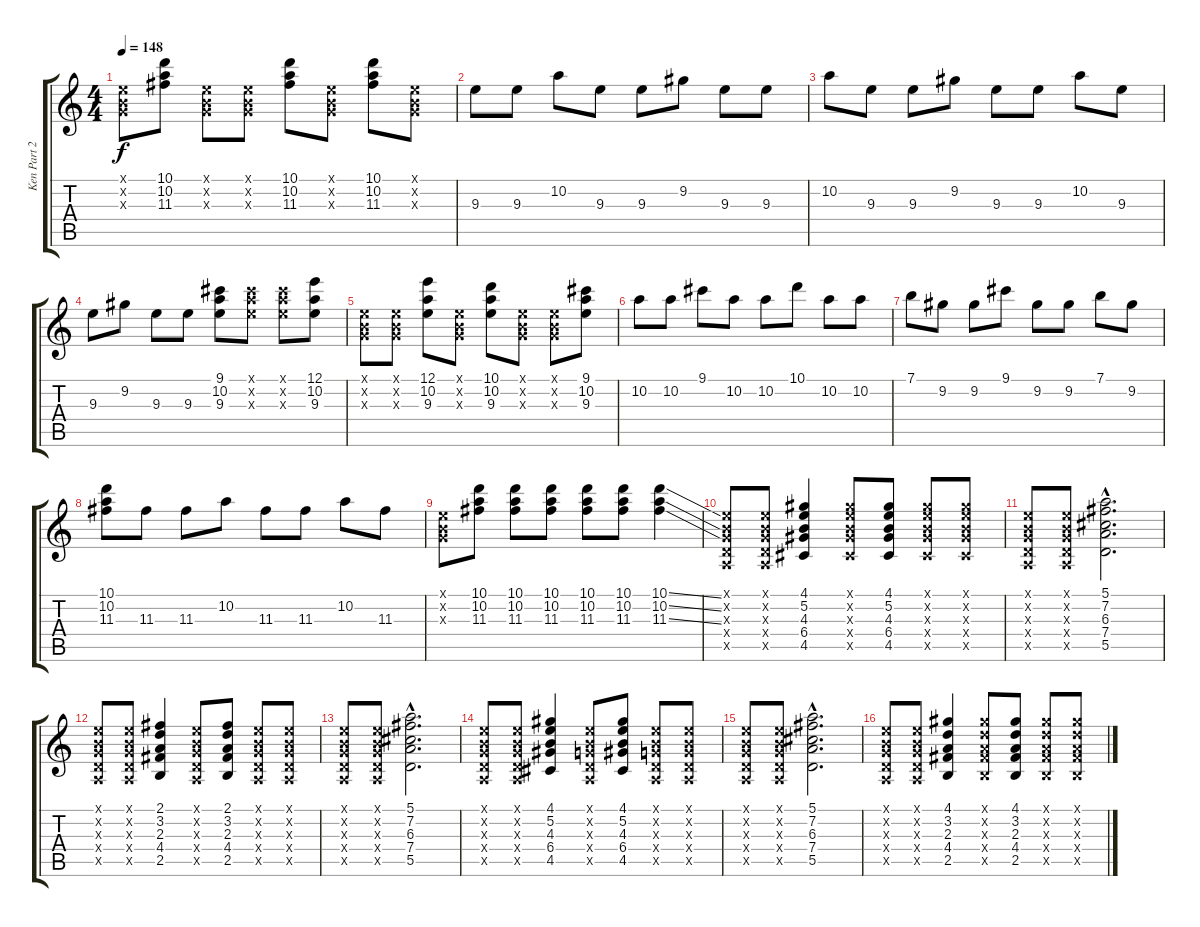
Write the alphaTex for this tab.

\track ("Ken Part 2" "Ken Part 2") {instrument electricguitarclean}
\staff {score tabs}
\tuning (E4 B3 G3 D3 A2 E2) {hide}
\ts (4 4)
\tempo 148
\clef g2
\ks c
(0.1{x} 0.2{x} 0.3{x}).8{dy f} (10.1 10.2 11.3).8 (0.1{x} 0.2{x} 0.3{x}).8 (0.1{x} 0.2{x} 0.3{x}).8 (10.1 10.2 11.3).8 (0.1{x} 0.2{x} 0.3{x}).8 (10.1 10.2 11.3).8 (0.1{x} 0.2{x} 0.3{x}).8 |
9.3.8 9.3.8 10.2.8 9.3.8 9.3.8 9.2.8 9.3.8 9.3.8 |
10.2.8 9.3.8 9.3.8 9.2.8 9.3.8 9.3.8 10.2.8 9.3.8 |
9.3.8 9.2.8 9.3.8 9.3.8 (9.1 10.2 9.3).8 (9.1{x} 10.2{x} 9.3{x}).8 (9.1{x} 10.2{x} 9.3{x}).8 (12.1 10.2 9.3).8 |
(0.1{x} 0.2{x} 0.3{x}).8 (0.1{x} 0.2{x} 0.3{x}).8 (12.1 10.2 9.3).8 (0.1{x} 0.2{x} 0.3{x}).8 (10.1 10.2 9.3).8 (0.1{x} 0.2{x} 0.3{x}).8 (0.1{x} 0.2{x} 0.3{x}).8 (9.1 10.2 9.3).8 |
10.2.8 10.2.8 9.1.8 10.2.8 10.2.8 10.1.8 10.2.8 10.2.8 |
7.1.8 9.2.8 9.2.8 9.1.8 9.2.8 9.2.8 7.1.8 9.2.8 |
(10.1 10.2 11.3).8 11.3.8 11.3.8 10.2.8 11.3.8 11.3.8 10.2.8 11.3.8 |
(0.1{x} 0.2{x} 0.3{x}).8 (10.1 10.2 11.3).8 (10.1 10.2 11.3).8 (10.1 10.2 11.3).8 (10.1 10.2 11.3).8 (10.1 10.2 11.3).8 (10.1{ss} 10.2{ss} 11.3{ss}).4 |
(0.1{x} 0.2{x} 0.3{x} 0.4{x} 0.5{x}).8 (0.1{x} 0.2{x} 0.3{x} 0.4{x} 0.5{x}).8 (4.1 5.2 4.3 6.4 4.5).4 (4.1{x} 5.2{x} 4.3{x} 6.4{x} 4.5{x}).8 (4.1 5.2 4.3 6.4 4.5).8 (4.1{x} 5.2{x} 4.3{x} 6.4{x} 4.5{x}).8 (4.1{x} 5.2{x} 4.3{x} 6.4{x} 4.5{x}).8 |
(0.1{x} 0.2{x} 0.3{x} 0.4{x} 0.5{x}).8 (0.1{x} 0.2{x} 0.3{x} 0.4{x} 0.5{x}).8 (5.1{hac} 7.2{hac} 6.3{hac} 7.4{hac} 5.5{hac}).2{d} |
(0.1{x} 0.2{x} 0.3{x} 0.4{x} 0.5{x}).8 (0.1{x} 0.2{x} 0.3{x} 0.4{x} 0.5{x}).8 (2.1 3.2 2.3 4.4 2.5).4 (0.1{x} 0.2{x} 0.3{x} 0.4{x} 0.5{x}).8 (2.1 3.2 2.3 4.4 2.5).8 (0.1{x} 0.2{x} 0.3{x} 0.4{x} 0.5{x}).8 (0.1{x} 0.2{x} 0.3{x} 0.4{x} 0.5{x}).8 |
(0.1{x} 0.2{x} 0.3{x} 0.4{x} 0.5{x}).8 (0.1{x} 0.2{x} 0.3{x} 0.4{x} 0.5{x}).8 (5.1{hac} 7.2{hac} 6.3{hac} 7.4{hac} 5.5{hac}).2{d} |
(0.1{x} 0.2{x} 0.3{x} 0.4{x} 0.5{x}).8 (0.1{x} 0.2{x} 0.3{x} 0.4{x} 0.5{x}).8 (4.1 5.2 4.3 6.4 4.5).4 (0.1{x} 0.2{x} 0.3{x} 0.4{x} 0.5{x}).8 (4.1 5.2 4.3 6.4 4.5).8 (0.1{x} 0.2{x} 0.3{x} 0.4{x} 0.5{x}).8 (0.1{x} 0.2{x} 0.3{x} 0.4{x} 0.5{x}).8 |
(0.1{x} 0.2{x} 0.3{x} 0.4{x} 0.5{x}).8 (0.1{x} 0.2{x} 0.3{x} 0.4{x} 0.5{x}).8 (5.1{hac} 7.2{hac} 6.3{hac} 7.4{hac} 5.5{hac}).2{d} |
(0.1{x} 0.2{x} 0.3{x} 0.4{x} 0.5{x}).8 (0.1{x} 0.2{x} 0.3{x} 0.4{x} 0.5{x}).8 (4.1 3.2 2.3 4.4 2.5).4 (4.1{x} 3.2{x} 2.3{x} 4.4{x} 2.5{x}).8 (4.1 3.2 2.3 4.4 2.5).8 (4.1{x} 3.2{x} 2.3{x} 4.4{x} 2.5{x}).8 (4.1{x} 3.2{x} 2.3{x} 4.4{x} 2.5{x}).8
